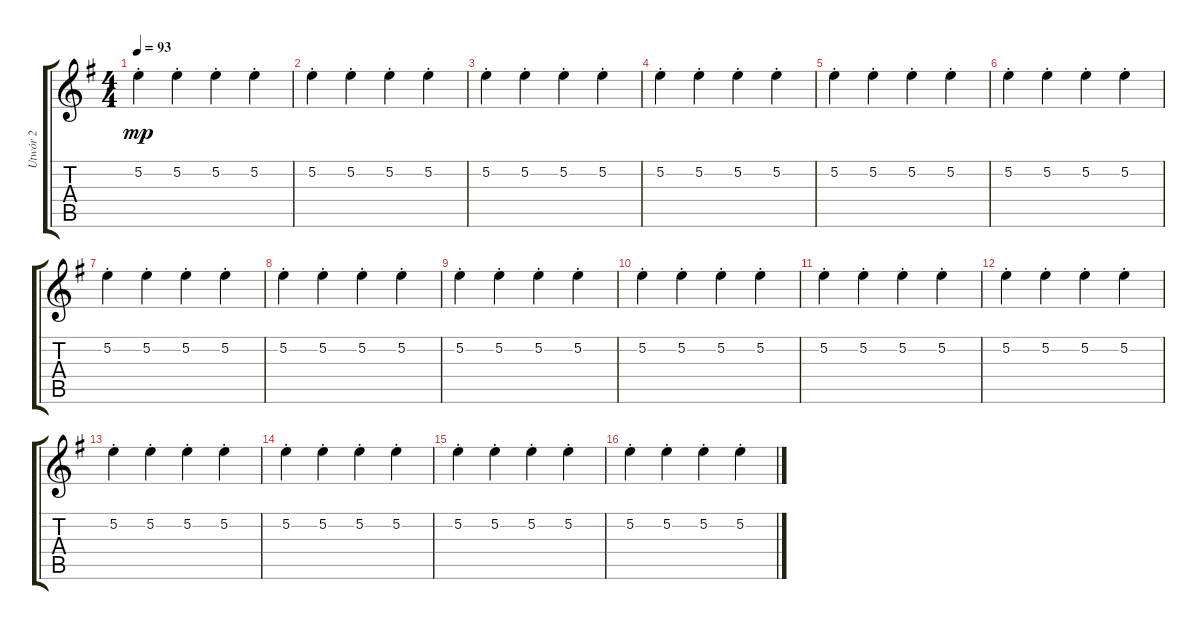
\track ("Utwór 2" "Utwór 2") {instrument electricguitarclean}
\staff {score tabs}
\tuning (E4 B3 G3 D3 A2 E2) {hide}
\ts (4 4)
\tempo 93
\clef g2
\ks eminor
5.2{st}.4{dy mp} 5.2{st}.4 5.2{st}.4 5.2{st}.4 |
5.2{st}.4 5.2{st}.4 5.2{st}.4 5.2{st}.4 |
5.2{st}.4 5.2{st}.4 5.2{st}.4 5.2{st}.4 |
5.2{st}.4 5.2{st}.4 5.2{st}.4 5.2{st}.4 |
5.2{st}.4 5.2{st}.4 5.2{st}.4 5.2{st}.4 |
5.2{st}.4 5.2{st}.4 5.2{st}.4 5.2{st}.4 |
5.2{st}.4 5.2{st}.4 5.2{st}.4 5.2{st}.4 |
5.2{st}.4 5.2{st}.4 5.2{st}.4 5.2{st}.4 |
5.2{st}.4 5.2{st}.4 5.2{st}.4 5.2{st}.4 |
5.2{st}.4 5.2{st}.4 5.2{st}.4 5.2{st}.4 |
5.2{st}.4 5.2{st}.4 5.2{st}.4 5.2{st}.4 |
5.2{st}.4 5.2{st}.4 5.2{st}.4 5.2{st}.4 |
5.2{st}.4 5.2{st}.4 5.2{st}.4 5.2{st}.4 |
5.2{st}.4 5.2{st}.4 5.2{st}.4 5.2{st}.4 |
5.2{st}.4 5.2{st}.4 5.2{st}.4 5.2{st}.4 |
5.2{st}.4 5.2{st}.4 5.2{st}.4 5.2{st}.4
